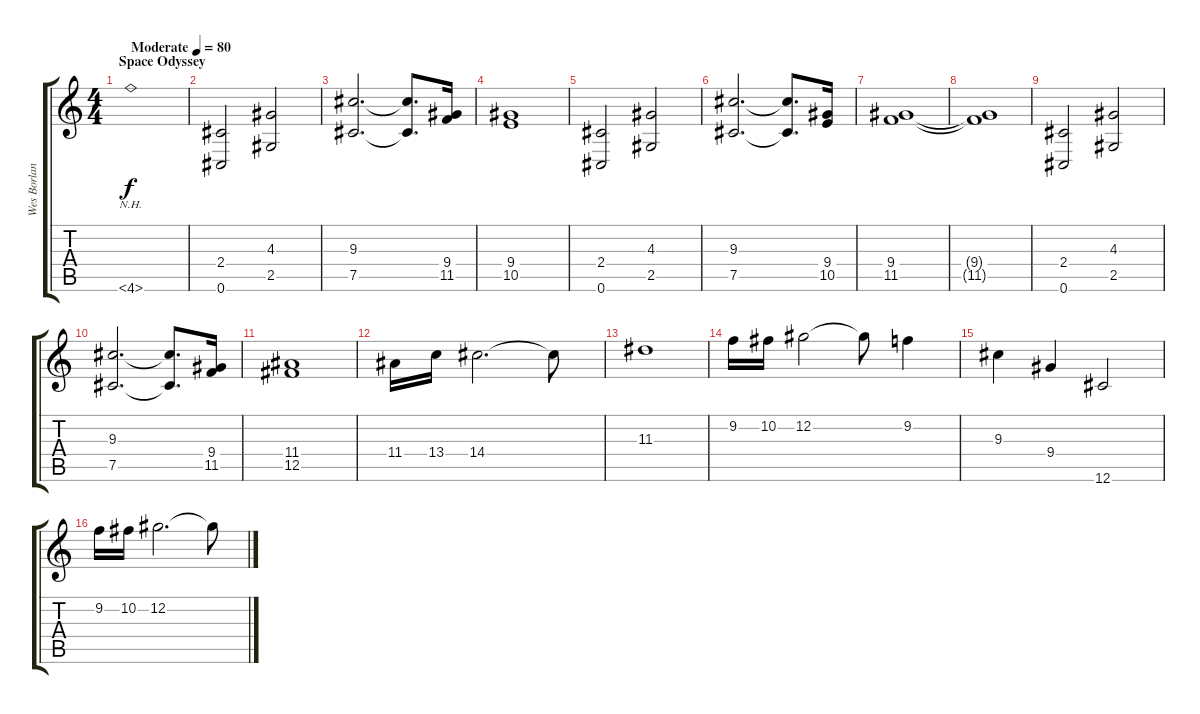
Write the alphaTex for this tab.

\track ("Wes Borland" "Wes Borlan") {instrument overdrivenguitar}
\staff {score tabs}
\tuning (Db4 Ab3 E3 B2 Gb2 Db2) {hide}
\ts (4 4)
\section ("" "Space Odyssey")
\tempo (80 "Moderate")
\clef g2
\ks c
4.6{nh}.1{dy f volume 16 instrument overdrivenguitar} |
(2.4 0.6).2 (4.3 2.5).2 |
(9.3 7.5).2{d} (9.3{t} 7.5{t}).8{d} (9.4 11.5).16 |
(9.4 10.5).1 |
(2.4 0.6).2 (4.3 2.5).2 |
(9.3 7.5).2{d} (9.3{t} 7.5{t}).8{d} (9.4 10.5).16 |
(9.4 11.5).1 |
(9.4{t} 11.5{t}).1 |
(2.4 0.6).2 (4.3 2.5).2 |
(9.3 7.5).2{d} (9.3{t} 7.5{t}).8{d} (9.4 11.5).16 |
(11.4 12.5).1 |
11.4.16 13.4.16 14.4.2{d} 14.4{t}.8 |
11.3.1 |
9.2.16 10.2.16 12.2.2 12.2{t}.8 9.2.4 |
9.3.4 9.4.4 12.6.2 |
9.2.16 10.2.16 12.2.2{d} 12.2{t}.8
